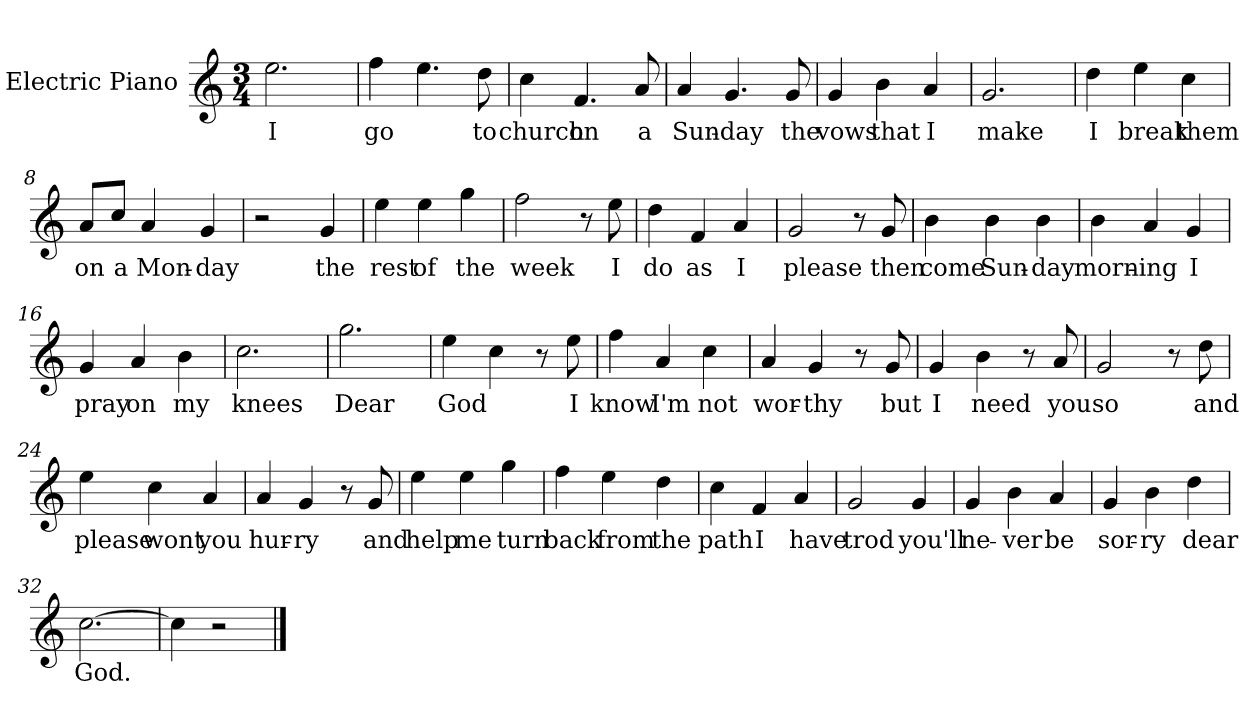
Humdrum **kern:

**kern	**text
*part1	*part1
*staff1	*staff1
*I"Electric Piano	*
*I'E.Pno	*
*clefG2	*
*k[]	*
*C:	*
*M3/4	*
=1	=1
2.ee\	I
=2	=2
4ff\	go
4.ee\	.
8dd\	to
=3	=3
4cc\	church
4.f/	on
8a/	a
=4	=4
4a/	Sun-
4.g/	-day
8g/	the
=5	=5
4g/	vows
4b\	that
4a/	I
=6	=6
2.g/	make
!!LO:LB:g=z
=7	=7
4dd\	I
4ee\	break
4cc\	them
=8	=8
8a/L	on
8cc/J	a
4a/	Mon-
4g/	day
=9	=9
2r	.
4g/	the
=10	=10
4ee\	rest
4ee\	of
4gg\	the
=11	=11
2ff\	week
8r	.
8ee\	I
=12	=12
4dd\	do
4f/	as
4a/	I
!!LO:LB:g=z
=13	=13
2g/	please
8r	.
8g/	then
=14	=14
4b\	come
4b\	Sun-
4b\	-day
=15	=15
4b\	morn-
4a/	-ing
4g/	I
=16	=16
4g/	pray
4a/	on
4b\	my
=17	=17
2.cc\	knees
=18	=18
2.gg\	Dear
!!LO:LB:g=z
=19	=19
4ee\	God
4cc\	.
8r	.
8ee\	I
=20	=20
4ff\	know
4a/	I'm
4cc\	not
=21	=21
4a/	wor-
4g/	-thy
8r	.
8g/	but
=22	=22
4g/	I
4b\	need
8r	.
8a/	you
=23	=23
2g/	so
8r	.
8dd\	and
!!LO:LB:g=z
=24	=24
4ee\	please
4cc\	wont
4a/	you
=25	=25
4a/	hur-
4g/	-ry
8r	.
8g/	and
=26	=26
4ee\	help
4ee\	me
4gg\	turn
=27	=27
4ff\	back
4ee\	from
4dd\	the
=28	=28
4cc\	path
4f/	I
4a/	have
!!LO:LB:g=z
=29	=29
2g/	trod
4g/	you'll
=30	=30
4g/	ne-
4b\	-ver
4a/	be
=31	=31
4g/	sor-
4b\	-ry
4dd\	dear
=32	=32
[2.cc\	God.
=33	=33
4cc\]	.
2r	.
==	==
*-	*-
